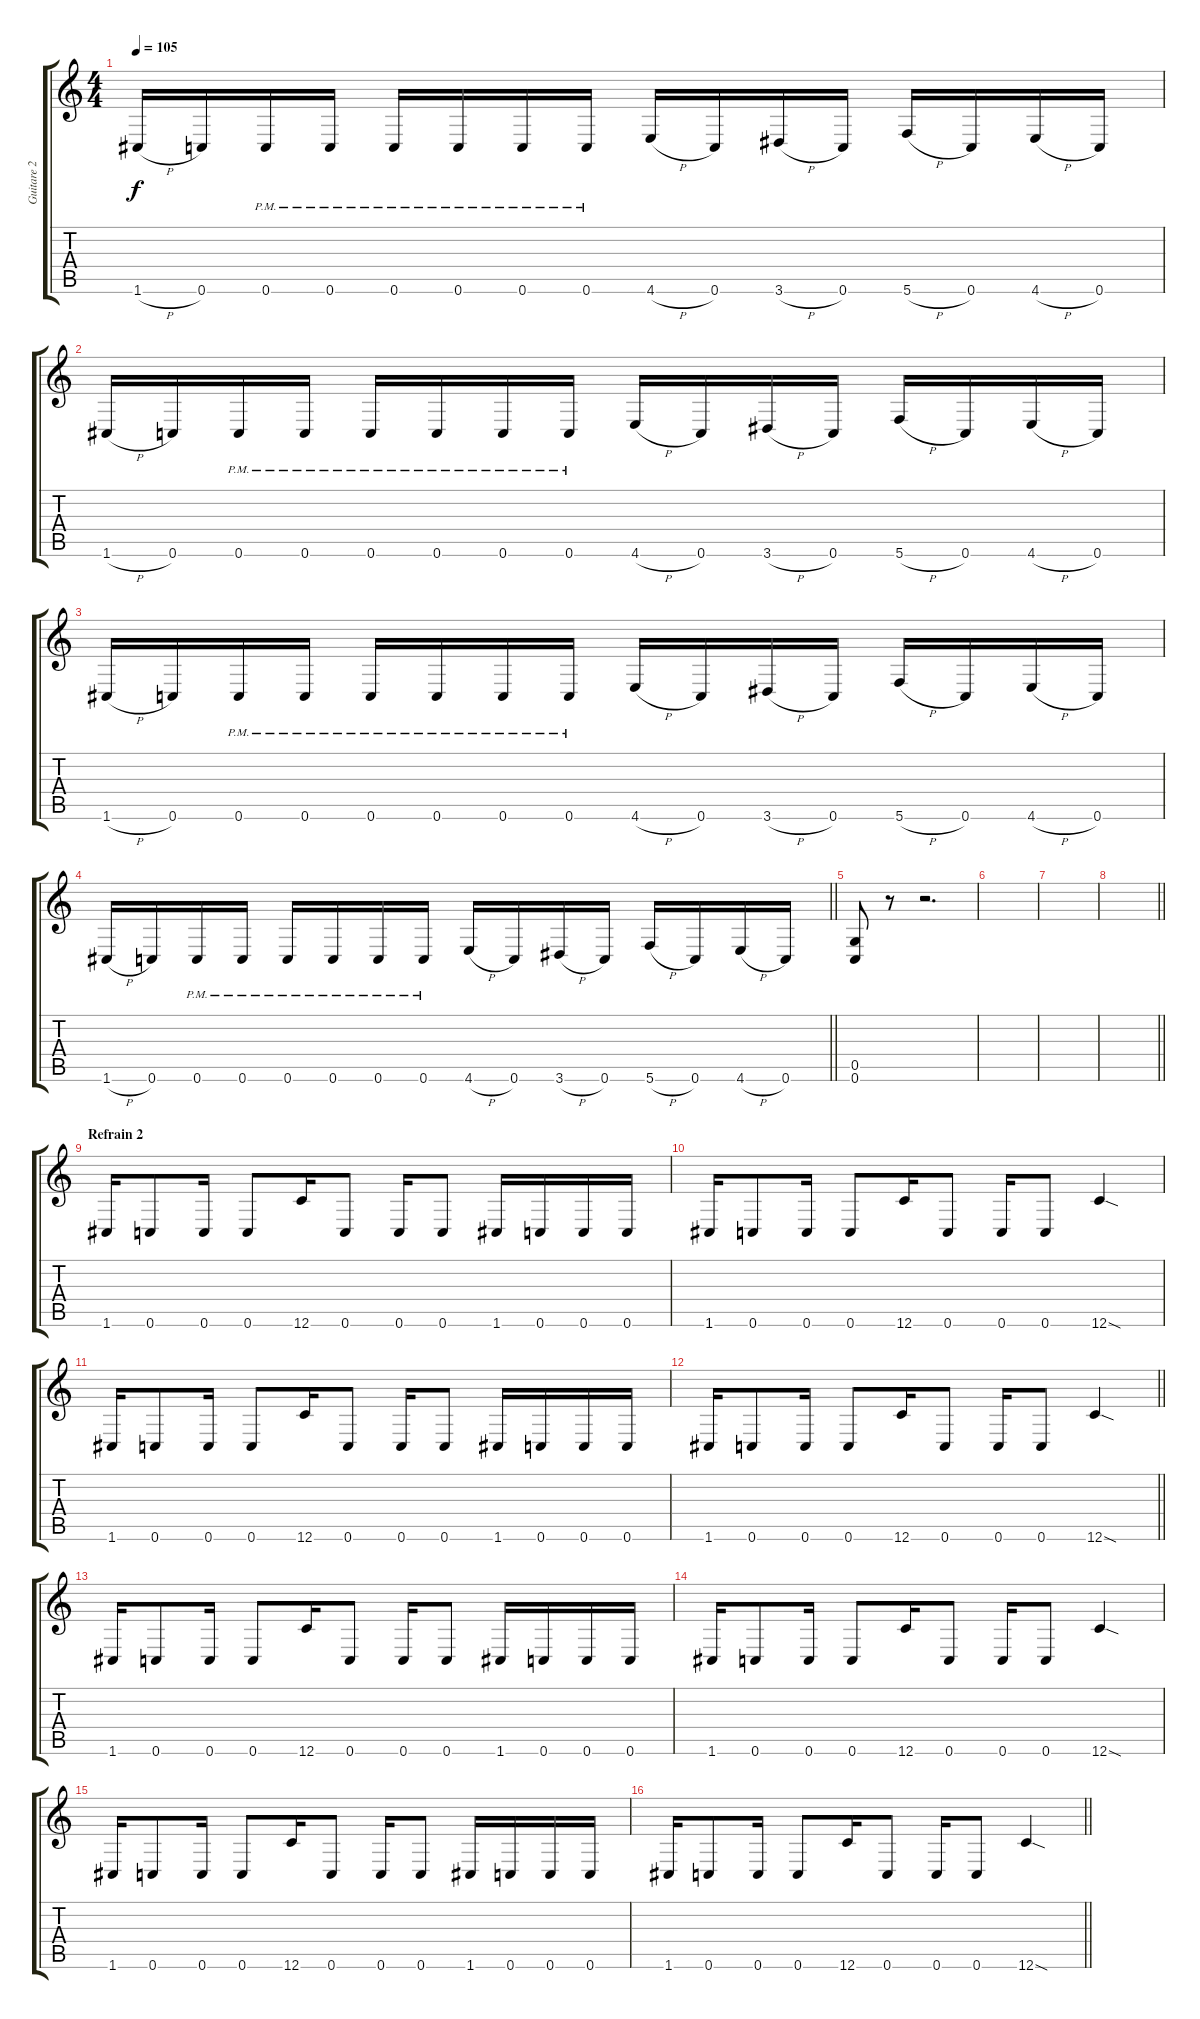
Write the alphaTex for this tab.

\track ("Guitare 2" "Guitare 2") {instrument distortionguitar}
\staff {score tabs}
\tuning (D4 A3 F3 C3 G2 C2) {hide}
\ts (4 4)
\tempo 105
\clef g2
\ks c
1.6{h}.16{dy f} 0.6.16 0.6{pm}.16 0.6{pm}.16 0.6{pm}.16 0.6{pm}.16 0.6{pm}.16 0.6{pm}.16 4.6{h}.16 0.6.16 3.6{h}.16 0.6.16 5.6{h}.16 0.6.16 4.6{h}.16 0.6.16 |
1.6{h}.16 0.6.16 0.6{pm}.16 0.6{pm}.16 0.6{pm}.16 0.6{pm}.16 0.6{pm}.16 0.6{pm}.16 4.6{h}.16 0.6.16 3.6{h}.16 0.6.16 5.6{h}.16 0.6.16 4.6{h}.16 0.6.16 |
1.6{h}.16 0.6.16 0.6{pm}.16 0.6{pm}.16 0.6{pm}.16 0.6{pm}.16 0.6{pm}.16 0.6{pm}.16 4.6{h}.16 0.6.16 3.6{h}.16 0.6.16 5.6{h}.16 0.6.16 4.6{h}.16 0.6.16 |
\barLineRight lightlight
1.6{h}.16 0.6.16 0.6{pm}.16 0.6{pm}.16 0.6{pm}.16 0.6{pm}.16 0.6{pm}.16 0.6{pm}.16 4.6{h}.16 0.6.16 3.6{h}.16 0.6.16 5.6{h}.16 0.6.16 4.6{h}.16 0.6.16 |
(0.5 0.6).8 r.8 r.2{d} |
|
|
\barLineRight lightlight
|
\section ("" "Refrain 2")
1.6.16 0.6.8 0.6.16 0.6.8 12.6.16 0.6.8 0.6.16 0.6.8 1.6.16 0.6.16 0.6.16 0.6.16 |
1.6.16 0.6.8 0.6.16 0.6.8 12.6.16 0.6.8 0.6.16 0.6.8 12.6{sod}.4 |
1.6.16 0.6.8 0.6.16 0.6.8 12.6.16 0.6.8 0.6.16 0.6.8 1.6.16 0.6.16 0.6.16 0.6.16 |
\barLineRight lightlight
1.6.16 0.6.8 0.6.16 0.6.8 12.6.16 0.6.8 0.6.16 0.6.8 12.6{sod}.4 |
1.6.16 0.6.8 0.6.16 0.6.8 12.6.16 0.6.8 0.6.16 0.6.8 1.6.16 0.6.16 0.6.16 0.6.16 |
1.6.16 0.6.8 0.6.16 0.6.8 12.6.16 0.6.8 0.6.16 0.6.8 12.6{sod}.4 |
1.6.16 0.6.8 0.6.16 0.6.8 12.6.16 0.6.8 0.6.16 0.6.8 1.6.16 0.6.16 0.6.16 0.6.16 |
\barLineRight lightlight
1.6.16 0.6.8 0.6.16 0.6.8 12.6.16 0.6.8 0.6.16 0.6.8 12.6{sod}.4
